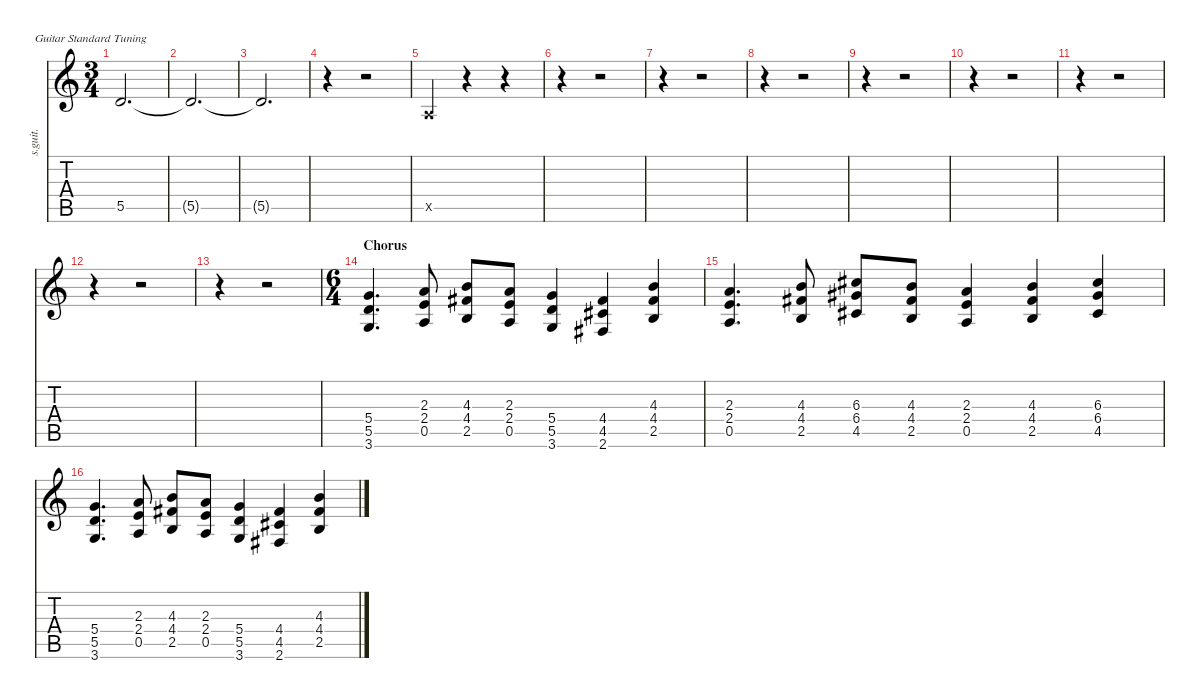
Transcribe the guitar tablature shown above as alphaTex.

\defaultSystemsLayout 4
\hideDynamics
\bracketExtendMode nobrackets
\track ("James Hetfield - Rhythm Distortion" "s.guit.") {instrument distortionguitar}
\staff {score tabs}
\tuning (E4 B3 G3 D3 A2 E2)
\ts (3 4)
\tempo (103 hide)
\clef g2
\ks c
5.5{t}.2{d lyrics (0 "") lyrics (1 "") lyrics (2 "") lyrics (3 "") lyrics (4 "") dy f} |
5.5{t}.2{d lyrics (0 "") lyrics (1 "") lyrics (2 "") lyrics (3 "") lyrics (4 "")} |
5.5{t}.2{d lyrics (0 "") lyrics (1 "") lyrics (2 "") lyrics (3 "") lyrics (4 "")} |
r.4 r.2 |
0.5{x}.4{lyrics (0 "") lyrics (1 "") lyrics (2 "") lyrics (3 "") lyrics (4 "")} r.4 r.4 |
r.4 r.2 |
r.4 r.2 |
r.4 r.2 |
r.4 r.2 |
r.4 r.2 |
r.4 r.2 |
r.4 r.2 |
r.4 r.2 |
\ts (6 4)
\beaming (8 2 2 2 2)
\section ("" "Chorus")
(5.4 5.5 3.6).4{d lyrics (0 "") lyrics (1 "") lyrics (2 "") lyrics (3 "") lyrics (4 "")} (2.3 2.4 0.5).8{lyrics (0 "") lyrics (1 "") lyrics (2 "") lyrics (3 "") lyrics (4 "")} (4.3 4.4{acc #} 2.5).8{lyrics (0 "") lyrics (1 "") lyrics (2 "") lyrics (3 "") lyrics (4 "")} (2.3 2.4 0.5).8{lyrics (0 "") lyrics (1 "") lyrics (2 "") lyrics (3 "") lyrics (4 "")} (5.4 5.5 3.6).4{lyrics (0 "") lyrics (1 "") lyrics (2 "") lyrics (3 "") lyrics (4 "")} (4.4{acc #} 4.5{acc #} 2.6{acc #}).4{lyrics (0 "") lyrics (1 "") lyrics (2 "") lyrics (3 "") lyrics (4 "")} (4.3 4.4{acc #} 2.5).4{lyrics (0 "") lyrics (1 "") lyrics (2 "") lyrics (3 "") lyrics (4 "")} |
(2.3 2.4 0.5).4{d lyrics (0 "") lyrics (1 "") lyrics (2 "") lyrics (3 "") lyrics (4 "")} (4.3 4.4{acc #} 2.5).8{lyrics (0 "") lyrics (1 "") lyrics (2 "") lyrics (3 "") lyrics (4 "")} (6.3{acc #} 6.4{acc #} 4.5{acc #}).8{lyrics (0 "") lyrics (1 "") lyrics (2 "") lyrics (3 "") lyrics (4 "")} (4.3 4.4{acc #} 2.5).8{lyrics (0 "") lyrics (1 "") lyrics (2 "") lyrics (3 "") lyrics (4 "")} (2.3 2.4 0.5).4{lyrics (0 "") lyrics (1 "") lyrics (2 "") lyrics (3 "") lyrics (4 "")} (4.3 4.4{acc #} 2.5).4{lyrics (0 "") lyrics (1 "") lyrics (2 "") lyrics (3 "") lyrics (4 "")} (6.3{acc #} 6.4{acc #} 4.5{acc #}).4{lyrics (0 "") lyrics (1 "") lyrics (2 "") lyrics (3 "") lyrics (4 "")} |
(5.4 5.5 3.6).4{d lyrics (0 "") lyrics (1 "") lyrics (2 "") lyrics (3 "") lyrics (4 "")} (2.3 2.4 0.5).8{lyrics (0 "") lyrics (1 "") lyrics (2 "") lyrics (3 "") lyrics (4 "")} (4.3 4.4{acc #} 2.5).8{lyrics (0 "") lyrics (1 "") lyrics (2 "") lyrics (3 "") lyrics (4 "")} (2.3 2.4 0.5).8{lyrics (0 "") lyrics (1 "") lyrics (2 "") lyrics (3 "") lyrics (4 "")} (5.4 5.5 3.6).4{lyrics (0 "") lyrics (1 "") lyrics (2 "") lyrics (3 "") lyrics (4 "")} (4.4{acc #} 4.5{acc #} 2.6{acc #}).4{lyrics (0 "") lyrics (1 "") lyrics (2 "") lyrics (3 "") lyrics (4 "")} (4.3 4.4{acc #} 2.5).4{lyrics (0 "") lyrics (1 "") lyrics (2 "") lyrics (3 "") lyrics (4 "")}
